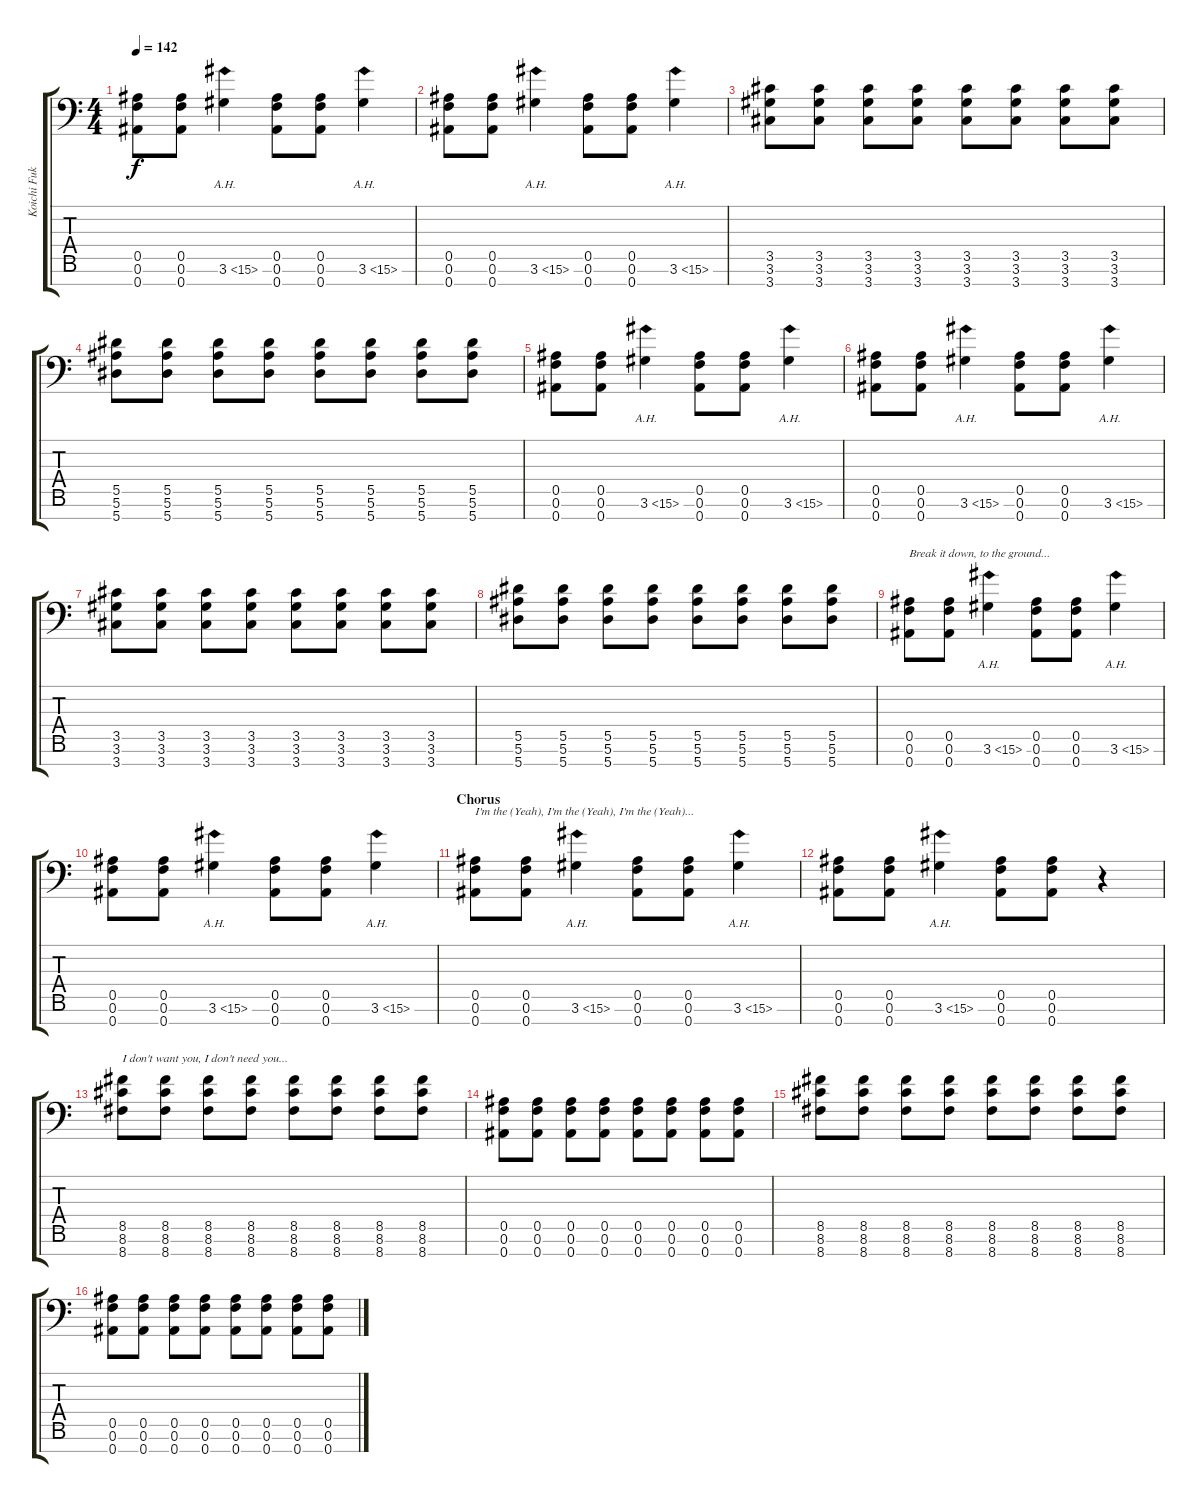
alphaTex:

\track ("Koichi Fukuda" "Koichi Fuk") {instrument overdrivenguitar}
\staff {score tabs}
\tuning (F4 C4 Ab3 Eb3 Bb2 F2 Bb1) {hide}
\ts (4 4)
\tempo 142
\clef f4
\ks c
(0.5 0.6 0.7).8{dy f} (0.5 0.6 0.7).8 3.6{ah 12}.4 (0.5 0.6 0.7).8 (0.5 0.6 0.7).8 3.6{ah 12}.4 |
(0.5 0.6 0.7).8 (0.5 0.6 0.7).8 3.6{ah 12}.4 (0.5 0.6 0.7).8 (0.5 0.6 0.7).8 3.6{ah 12}.4 |
(3.5 3.6 3.7).8 (3.5 3.6 3.7).8 (3.5 3.6 3.7).8 (3.5 3.6 3.7).8 (3.5 3.6 3.7).8 (3.5 3.6 3.7).8 (3.5 3.6 3.7).8 (3.5 3.6 3.7).8 |
(5.5 5.6 5.7).8 (5.5 5.6 5.7).8 (5.5 5.6 5.7).8 (5.5 5.6 5.7).8 (5.5 5.6 5.7).8 (5.5 5.6 5.7).8 (5.5 5.6 5.7).8 (5.5 5.6 5.7).8 |
(0.5 0.6 0.7).8 (0.5 0.6 0.7).8 3.6{ah 12}.4 (0.5 0.6 0.7).8 (0.5 0.6 0.7).8 3.6{ah 12}.4 |
(0.5 0.6 0.7).8 (0.5 0.6 0.7).8 3.6{ah 12}.4 (0.5 0.6 0.7).8 (0.5 0.6 0.7).8 3.6{ah 12}.4 |
(3.5 3.6 3.7).8 (3.5 3.6 3.7).8 (3.5 3.6 3.7).8 (3.5 3.6 3.7).8 (3.5 3.6 3.7).8 (3.5 3.6 3.7).8 (3.5 3.6 3.7).8 (3.5 3.6 3.7).8 |
(5.5 5.6 5.7).8 (5.5 5.6 5.7).8 (5.5 5.6 5.7).8 (5.5 5.6 5.7).8 (5.5 5.6 5.7).8 (5.5 5.6 5.7).8 (5.5 5.6 5.7).8 (5.5 5.6 5.7).8 |
(0.5 0.6 0.7).8{txt "Break it down, to the ground..."} (0.5 0.6 0.7).8 3.6{ah 12}.4 (0.5 0.6 0.7).8 (0.5 0.6 0.7).8 3.6{ah 12}.4 |
(0.5 0.6 0.7).8 (0.5 0.6 0.7).8 3.6{ah 12}.4 (0.5 0.6 0.7).8 (0.5 0.6 0.7).8 3.6{ah 12}.4 |
\section ("" "Chorus")
(0.5 0.6 0.7).8{txt "I'm the (Yeah), I'm the (Yeah), I'm the (Yeah)..."} (0.5 0.6 0.7).8 3.6{ah 12}.4 (0.5 0.6 0.7).8 (0.5 0.6 0.7).8 3.6{ah 12}.4 |
(0.5 0.6 0.7).8 (0.5 0.6 0.7).8 3.6{ah 12}.4 (0.5 0.6 0.7).8 (0.5 0.6 0.7).8 r.4 |
(8.5 8.6 8.7).8{txt "I don't want you, I don't need you..."} (8.5 8.6 8.7).8 (8.5 8.6 8.7).8 (8.5 8.6 8.7).8 (8.5 8.6 8.7).8 (8.5 8.6 8.7).8 (8.5 8.6 8.7).8 (8.5 8.6 8.7).8 |
(0.5 0.6 0.7).8 (0.5 0.6 0.7).8 (0.5 0.6 0.7).8 (0.5 0.6 0.7).8 (0.5 0.6 0.7).8 (0.5 0.6 0.7).8 (0.5 0.6 0.7).8 (0.5 0.6 0.7).8 |
(8.5 8.6 8.7).8 (8.5 8.6 8.7).8 (8.5 8.6 8.7).8 (8.5 8.6 8.7).8 (8.5 8.6 8.7).8 (8.5 8.6 8.7).8 (8.5 8.6 8.7).8 (8.5 8.6 8.7).8 |
(0.5 0.6 0.7).8 (0.5 0.6 0.7).8 (0.5 0.6 0.7).8 (0.5 0.6 0.7).8 (0.5 0.6 0.7).8 (0.5 0.6 0.7).8 (0.5 0.6 0.7).8 (0.5 0.6 0.7).8
